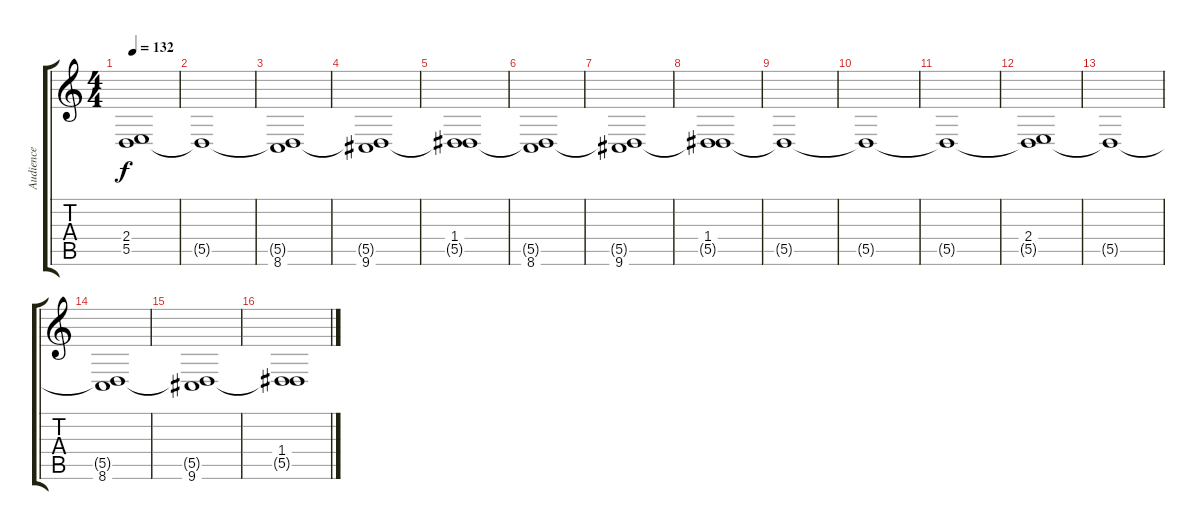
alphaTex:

\track ("Audience" "Audience") {instrument applause}
\staff {score tabs}
\tuning (E4 B3 G3 D3 A2 E2) {hide}
\ts (4 4)
\tempo 132
\clef g2
\ks c
(2.4 5.5{t}).1{dy f} |
5.5{t}.1 |
(5.5{t} 8.6).1 |
(5.5{t} 9.6).1 |
(1.4 5.5{t}).1 |
(5.5{t} 8.6).1 |
(5.5{t} 9.6).1 |
(1.4 5.5{t}).1 |
5.5{t}.1 |
5.5{t}.1 |
5.5{t}.1 |
(2.4 5.5{t}).1 |
5.5{t}.1 |
(5.5{t} 8.6).1 |
(5.5{t} 9.6).1 |
(1.4 5.5{t}).1
